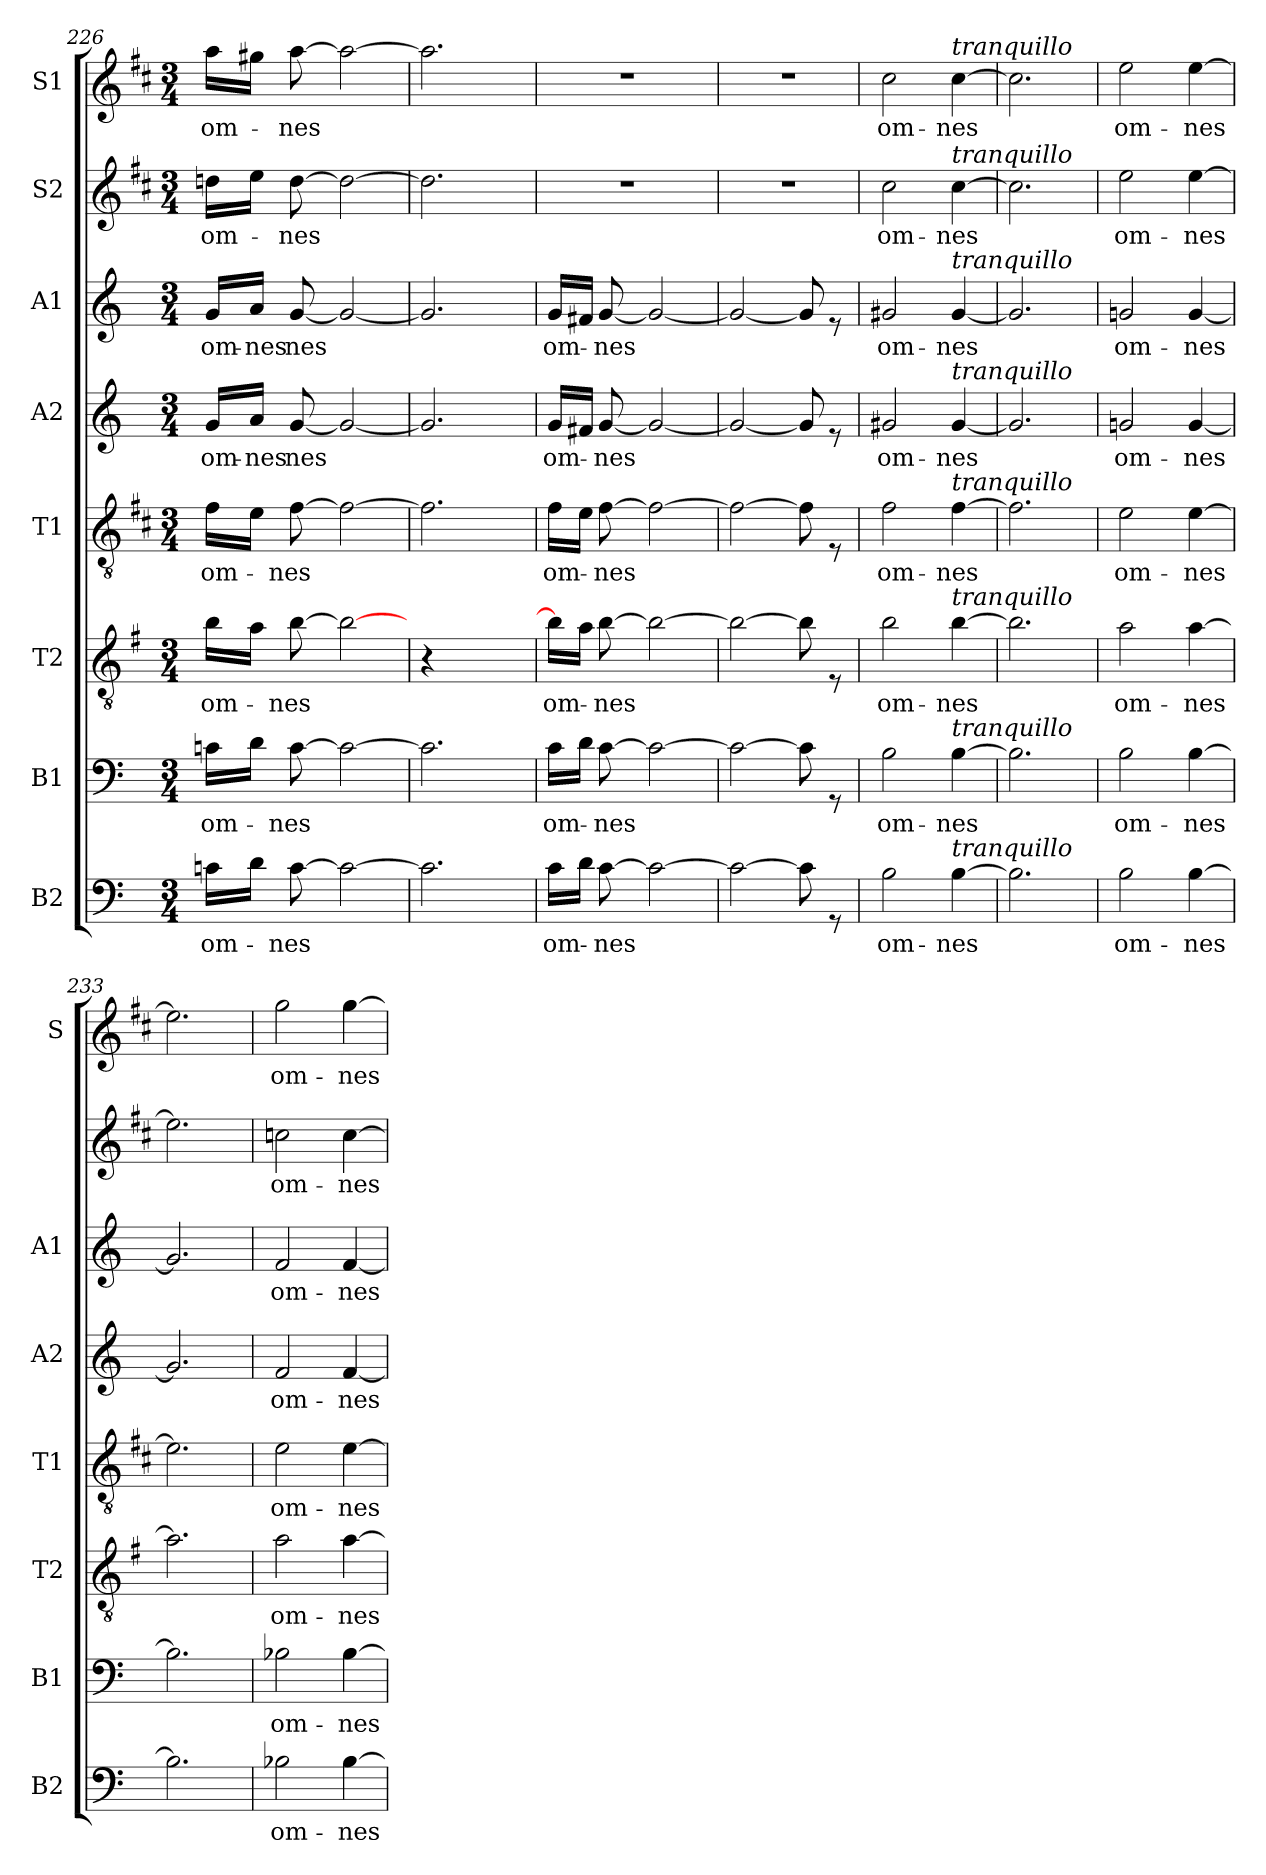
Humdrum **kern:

**kern	**text	**kern	**text	**kern	**text	**kern	**text	**kern	**text	**kern	**text	**kern	**text	**kern	**text
*part8	*part8	*part7	*part7	*part6	*part6	*part5	*part5	*part4	*part4	*part3	*part3	*part2	*part2	*part1	*part1
*staff8	*staff8	*staff7	*staff7	*staff6	*staff6	*staff5	*staff5	*staff4	*staff4	*staff3	*staff3	*staff2	*staff2	*staff1	*staff1
*I"B2	*	*I"B1	*	*I"T2	*	*I"T1	*	*I"A2	*	*I"A1	*	*I"S2	*	*I"S1	*
*I'B2	*	*I'B1	*	*I'T2	*	*I'T1	*	*I'A2	*	*I'A1	*	*	*	*I'S	*
!!LO:PB:g=z
*clefF4	*	*clefF4	*	*clefGv2	*	*clefGv2	*	*clefG2	*	*clefG2	*	*clefG2	*	*clefG2	*
*	*	*	*	*ITrd4c7	*	*ITrd1c2	*	*	*	*	*	*ITrd1c2	*	*ITrd1c2	*
*k[]	*	*k[]	*	*k[]	*	*k[]	*	*k[]	*	*k[]	*	*k[]	*	*k[]	*
*M3/4	*	*M3/4	*	*M3/4	*	*M3/4	*	*M3/4	*	*M3/4	*	*M3/4	*	*M3/4	*
=226	=226	=226	=226	=226	=226	=226	=226	=226	=226	=226	=226	=226	=226	=226	=226
16cn\LL	om-	16cn\LL	om-	16e\LL	om-	16e\LL	om-	16g/LL	om-	16g/LL	om-	16ccn\LL	om-	16gg\LL	om-
16d\JJ	.	16d\JJ	.	16d\JJ	.	16d\JJ	.	16a/JJ	-nes	16a/JJ	-nes	16dd\JJ	.	16ff#X\JJ	.
[8c\	-nes	[8c\	-nes	[8e\	-nes	[8e\	-nes	[8g/	nes	[8g/	nes	[8cc\	-nes	[8gg\	-nes
2c\_	.	2c\_	.	2e\_	.	2e\_	.	2g/_	.	2g/_	.	2cc\_	.	2gg\_	.
=227	=227	=227	=227	=227	=227	=227	=227	=227	=227	=227	=227	=227	=227	=227	=227
2.c\]	.	2.c\]	.	4r	.	2.e\]	.	2.g/]	.	2.g/]	.	2.cc\]	.	2.gg\]	.
.	.	.	.	2ryy	.	.	.	.	.	.	.	.	.	.	.
=228	=228	=228	=228	=228	=228	=228	=228	=228	=228	=228	=228	=228	=228	=228	=228
16c\LL	om-	16c\LL	om-	16e\LL]	om-	16e\LL	om-	16g/LL	om-	16g/LL	om-	2.r	.	2.r	.
16d\JJ	.	16d\JJ	.	16d\JJ	.	16d\JJ	.	16f#X/JJ	.	16f#X/JJ	.	.	.	.	.
[8c\	-nes	[8c\	-nes	[8e\	-nes	[8e\	-nes	[8g/	-nes	[8g/	-nes	.	.	.	.
2c\_	.	2c\_	.	2e\_	.	2e\_	.	2g/_	.	2g/_	.	.	.	.	.
=229	=229	=229	=229	=229	=229	=229	=229	=229	=229	=229	=229	=229	=229	=229	=229
2c\_	.	2c\_	.	2e\_	.	2e\_	.	2g/_	.	2g/_	.	2.r	.	2.r	.
8c\]	.	8c\]	.	8e\]	.	8e\]	.	8g/]	.	8g/]	.	.	.	.	.
8rGG	.	8rGG	.	8rE	.	8rE	.	8re	.	8re	.	.	.	.	.
=230	=230	=230	=230	=230	=230	=230	=230	=230	=230	=230	=230	=230	=230	=230	=230
2B\	om-	2B\	om-	2e\	om-	2e\	om-	2g#X/	om-	2g#X/	om-	2b\	om-	2b\	om-
!	!	!	!	!	!	!	!	!	!	!	!	!	!	!LO:TX:a:i:t=tranquillo	!
!	!	!	!	!	!	!	!	!	!	!	!	!LO:TX:a:i:t=tranquillo	!	!	!
!	!	!	!	!	!	!	!	!	!	!LO:TX:a:i:t=tranquillo	!	!	!	!	!
!	!	!	!	!	!	!	!	!LO:TX:a:i:t=tranquillo	!	!	!	!	!	!	!
!	!	!	!	!	!	!LO:TX:a:i:t=tranquillo	!	!	!	!	!	!	!	!	!
!	!	!	!	!LO:TX:a:i:t=tranquillo	!	!	!	!	!	!	!	!	!	!	!
!	!	!LO:TX:a:i:t=tranquillo	!	!	!	!	!	!	!	!	!	!	!	!	!
!LO:TX:a:i:t=tranquillo	!	!	!	!	!	!	!	!	!	!	!	!	!	!	!
[4B\	-nes	[4B\	-nes	[4e\	-nes	[4e\	-nes	[4g#/	-nes	[4g#/	-nes	[4b\	-nes	[4b\	-nes
!!LO:PB:g=z
=231	=231	=231	=231	=231	=231	=231	=231	=231	=231	=231	=231	=231	=231	=231	=231
2.B\]	.	2.B\]	.	2.e\]	.	2.e\]	.	2.g#/]	.	2.g#/]	.	2.b\]	.	2.b\]	.
=232	=232	=232	=232	=232	=232	=232	=232	=232	=232	=232	=232	=232	=232	=232	=232
2B\	om-	2B\	om-	2d\	om-	2d\	om-	2gn/	om-	2gn/	om-	2dd\	om-	2dd\	om-
[4B\	-nes	[4B\	-nes	[4d\	-nes	[4d\	-nes	[4g/	-nes	[4g/	-nes	[4dd\	-nes	[4dd\	-nes
=233	=233	=233	=233	=233	=233	=233	=233	=233	=233	=233	=233	=233	=233	=233	=233
2.B\]	.	2.B\]	.	2.d\]	.	2.d\]	.	2.g/]	.	2.g/]	.	2.dd\]	.	2.dd\]	.
=234	=234	=234	=234	=234	=234	=234	=234	=234	=234	=234	=234	=234	=234	=234	=234
2B-X\	om-	2B-X\	om-	2d\	om-	2d\	om-	2f/	om-	2f/	om-	2b-X\	om-	2ff\	om-
[4B-\	-nes	[4B-\	-nes	[4d\	-nes	[4d\	-nes	[4f/	-nes	[4f/	-nes	[4b-\	-nes	[4ff\	-nes
=	=	=	=	=	=	=	=	=	=	=	=	=	=	=	=
*-	*-	*-	*-	*-	*-	*-	*-	*-	*-	*-	*-	*-	*-	*-	*-
